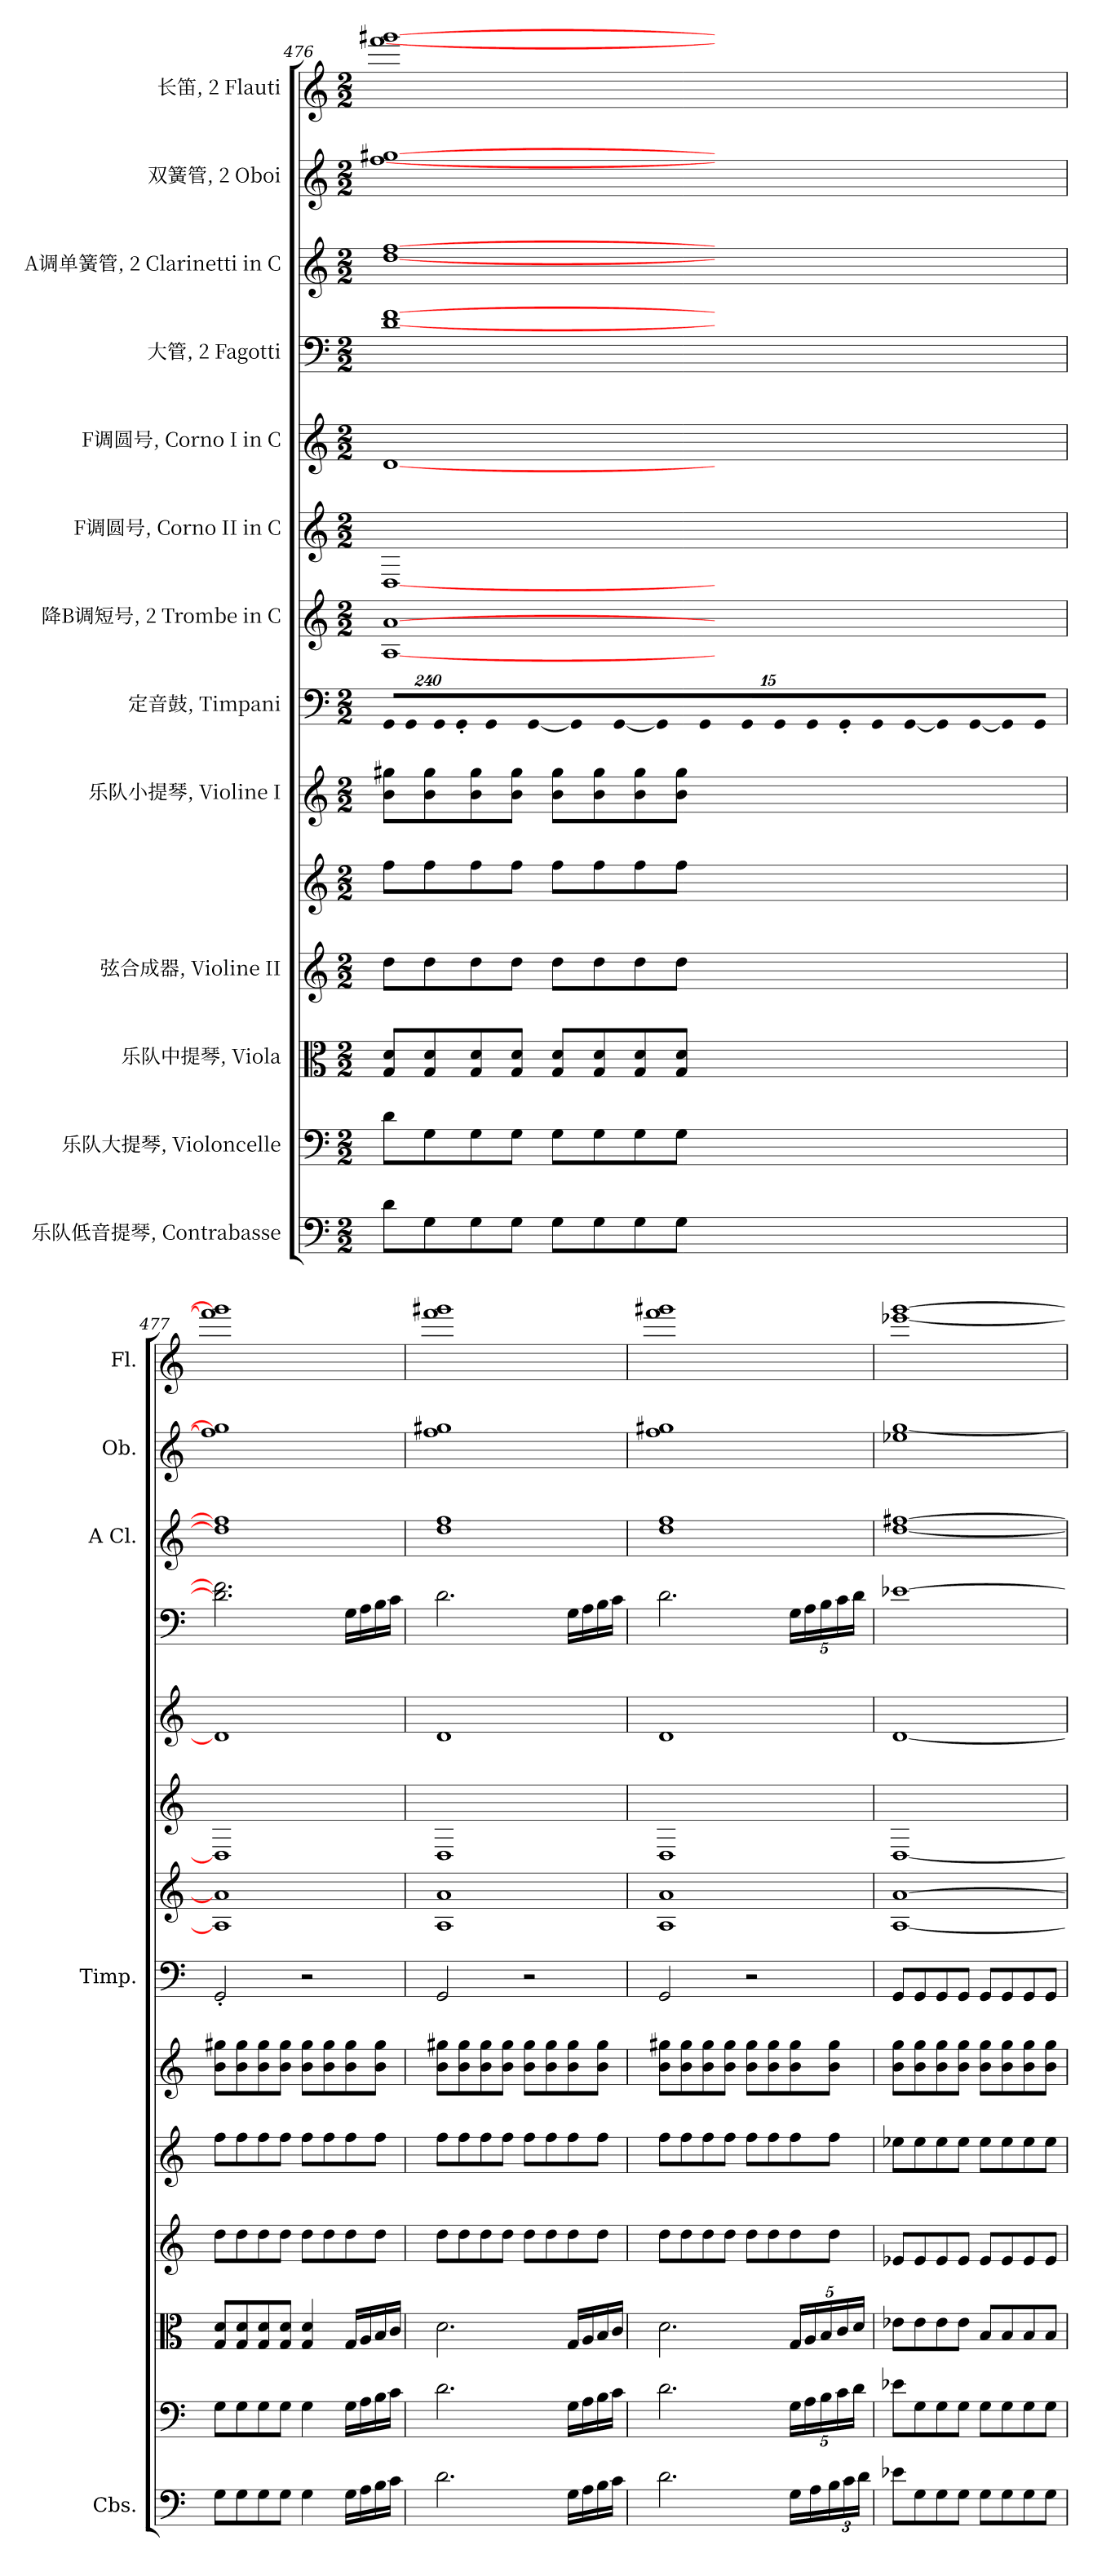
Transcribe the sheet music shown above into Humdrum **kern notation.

**kern	**kern	**kern	**kern	**kern	**kern	**kern	**kern	**kern	**kern	**kern	**kern	**kern	**kern
*part13	*part12	*part11	*part10	*part10	*part9	*part8	*part7	*part6	*part5	*part4	*part3	*part2	*part1
*staff14	*staff13	*staff12	*staff11	*staff10	*staff9	*staff8	*staff7	*staff6	*staff5	*staff4	*staff3	*staff2	*staff1
*I"乐队低音提琴, Contrabasse	*I"乐队大提琴, Violoncelle	*I"乐队中提琴, Viola	*I"弦合成器, Violine II	*	*I"乐队小提琴, Violine I	*I"定音鼓, Timpani	*I"降B调短号, 2 Trombe in C	*I"F调圆号, Corno II in C	*I"F调圆号, Corno I in C	*I"大管, 2 Fagotti	*I"A调单簧管, 2 Clarinetti in C	*I"双簧管, 2 Oboi	*I"长笛, 2 Flauti
*I'Cbs.	*	*	*	*	*	*I'Timp.	*	*	*	*	*I'A Cl.	*I'Ob.	*I'Fl.
!!LO:PB:g=z
*clefF4	*clefF4	*clefC3	*clefG2	*clefG2	*clefG2	*clefF4	*clefG2	*clefG2	*clefG2	*clefF4	*clefG2	*clefG2	*clefG2
*ITrd7c12	*	*	*	*	*	*	*ITrd1c2	*ITrd4c7	*ITrd4c7	*	*ITrd2c3	*	*
*k[]	*k[]	*k[]	*k[]	*k[]	*k[]	*k[]	*k[b-e-]	*k[b-]	*k[b-]	*k[]	*k[f#c#g#]	*k[]	*k[]
*M2/2	*M2/2	*M2/2	*M2/2	*M2/2	*M2/2	*M2/2	*M2/2	*M2/2	*M2/2	*M2/2	*M2/2	*M2/2	*M2/2
*MM280	*MM280	*MM280	*MM280	*MM280	*MM280	*MM280	*MM280	*MM280	*MM280	*MM280	*MM280	*MM280	*MM280
*	*	*	*	*	*	*Xbrackettup	*	*	*	*	*	*	*
=476	=476	=476	=476	=476	=476	=476	=476	=476	=476	=476	=476	=476	=476
!	!	!	!	!	!	!LO:N:vis=16	!	!	!	!	!	!	!
8D\L	8d\L	8G/ 8d/L	8dd\L	8ff\L	8b\ 8gg#X\L	1920%137GG/LL	[1G [1g	[1GG	[1G	[1d [1f	[1b [1dd	[1ff [1gg#X	[1fff [1ggg#X
!	!	!	!	!	!	!LO:N:vis=16	!	!	!	!	!	!	!
.	.	.	.	.	.	1920%137GG/	.	.	.	.	.	.	.
8GG\	8G\	8G/ 8d/	8dd\	8ff\	8b\ 8gg#\	.	.	.	.	.	.	.	.
!	!	!	!	!	!	!LO:N:vis=16	!	!	!	!	!	!	!
.	.	.	.	.	.	1920%137GG/	.	.	.	.	.	.	.
!	!	!	!	!	!	!LO:N:vis=16	!	!	!	!	!	!	!
.	.	.	.	.	.	1920%137GG'/	.	.	.	.	.	.	.
8GG\	8G\	8G/ 8d/	8dd\	8ff\	8b\ 8gg#\	.	.	.	.	.	.	.	.
.	.	.	.	.	.	1920ryy	.	.	.	.	.	.	.
!	!	!	!	!	!	!LO:N:vis=32	!	!	!	!	!	!	!
.	.	.	.	.	.	640%23GG/L	.	.	.	.	.	.	.
!	!	!	!	!	!	!LO:N:vis=32	!	!	!	!	!	!	!
.	.	.	.	.	.	[640%23GG/	.	.	.	.	.	.	.
!	!	!	!	!	!	!LO:N:vis=32	!	!	!	!	!	!	!
.	.	.	.	.	.	640%23GG/]	.	.	.	.	.	.	.
8GG\J	8G\J	8G/ 8d/J	8dd\J	8ff\J	8b\ 8gg#\J	.	.	.	.	.	.	.	.
!	!	!	!	!	!	!LO:N:vis=32	!	!	!	!	!	!	!
.	.	.	.	.	.	[640%23GG/	.	.	.	.	.	.	.
!	!	!	!	!	!	!LO:N:vis=32	!	!	!	!	!	!	!
.	.	.	.	.	.	640%23GG/]	.	.	.	.	.	.	.
!	!	!	!	!	!	!LO:N:vis=32	!	!	!	!	!	!	!
.	.	.	.	.	.	640%23GG/JJJ	.	.	.	.	.	.	.
8GG\L	8G\L	8G/ 8d/L	8dd\L	8ff\L	8b\ 8gg#\L	.	.	.	.	.	.	.	.
!	!	!	!	!	!	!LO:N:vis=16	!	!	!	!	!	!	!
.	.	.	.	.	.	1920%137GG/LL	.	.	.	.	.	.	.
!	!	!	!	!	!	!LO:N:vis=16	!	!	!	!	!	!	!
.	.	.	.	.	.	1920%137GG/	.	.	.	.	.	.	.
8GG\	8G\	8G/ 8d/	8dd\	8ff\	8b\ 8gg#\	.	.	.	.	.	.	.	.
!	!	!	!	!	!	!LO:N:vis=16	!	!	!	!	!	!	!
.	.	.	.	.	.	1920%137GG/	.	.	.	.	.	.	.
!	!	!	!	!	!	!LO:N:vis=16	!	!	!	!	!	!	!
.	.	.	.	.	.	1920%137GG'/	.	.	.	.	.	.	.
8GG\	8G\	8G/ 8d/	8dd\	8ff\	8b\ 8gg#\	.	.	.	.	.	.	.	.
!	!	!	!	!	!	!LO:N:vis=32	!	!	!	!	!	!	!
.	.	.	.	.	.	640%23GG/L	.	.	.	.	.	.	.
!	!	!	!	!	!	!LO:N:vis=32	!	!	!	!	!	!	!
.	.	.	.	.	.	[640%23GG/	.	.	.	.	.	.	.
!	!	!	!	!	!	!LO:N:vis=32	!	!	!	!	!	!	!
.	.	.	.	.	.	640%23GG/]	.	.	.	.	.	.	.
8GG\J	8G\J	8G/ 8d/J	8dd\J	8ff\J	8b\ 8gg#\J	.	.	.	.	.	.	.	.
!	!	!	!	!	!	!LO:N:vis=32	!	!	!	!	!	!	!
.	.	.	.	.	.	[640%23GG/	.	.	.	.	.	.	.
!	!	!	!	!	!	!LO:N:vis=32	!	!	!	!	!	!	!
.	.	.	.	.	.	640%23GG/]	.	.	.	.	.	.	.
!	!	!	!	!	!	!LO:N:vis=32	!	!	!	!	!	!	!
.	.	.	.	.	.	640%23GG/JJJ	.	.	.	.	.	.	.
384ryy	384ryy	384ryy	384ryy	384ryy	384ryy	.	384ryy	384ryy	384ryy	384ryy	384ryy	384ryy	384ryy
=477	=477	=477	=477	=477	=477	=477	=477	=477	=477	=477	=477	=477	=477
*	*	*	*	*	*	*	*	*	*	*	*	*	*MM280
8GG\L	8G\L	8G/ 8d/L	8dd\L	8ff\L	8b\ 8gg#X\L	2GG'/	1G] 1g]	1GG]	1G]	2.d\] 2.f\]	1b] 1dd]	1ff] 1gg#]	1fff] 1ggg#]
8GG\	8G\	8G/ 8d/	8dd\	8ff\	8b\ 8gg#\	.	.	.	.	.	.	.	.
8GG\	8G\	8G/ 8d/	8dd\	8ff\	8b\ 8gg#\	.	.	.	.	.	.	.	.
8GG\J	8G\J	8G/ 8d/J	8dd\J	8ff\J	8b\ 8gg#\J	.	.	.	.	.	.	.	.
4GG\	4G\	4G/ 4d/	8dd\L	8ff\L	8b\ 8gg#\L	2r	.	.	.	.	.	.	.
.	.	.	8dd\	8ff\	8b\ 8gg#\	.	.	.	.	.	.	.	.
16GG\LL	16G\LL	16G/LL	8dd\	8ff\	8b\ 8gg#\	.	.	.	.	16G\LL	.	.	.
16AA\	16A\	16A/	.	.	.	.	.	.	.	16A\	.	.	.
16BB\	16B\	16B/	8dd\J	8ff\J	8b\ 8gg#\J	.	.	.	.	16B\	.	.	.
16C\JJ	16c\JJ	16c/JJ	.	.	.	.	.	.	.	16c\JJ	.	.	.
!!LO:PB:g=z
=478	=478	=478	=478	=478	=478	=478	=478	=478	=478	=478	=478	=478	=478
*	*	*	*	*	*	*	*	*	*	*	*	*	*MM280
2.D\	2.d\	2.d\	8dd\L	8ff\L	8b\ 8gg#X\L	2GG/	1G 1g	1GG	1G	2.d\	1b 1dd	1ff 1gg#X	1fff 1ggg#X
.	.	.	8dd\	8ff\	8b\ 8gg#\	.	.	.	.	.	.	.	.
.	.	.	8dd\	8ff\	8b\ 8gg#\	.	.	.	.	.	.	.	.
.	.	.	8dd\J	8ff\J	8b\ 8gg#\J	.	.	.	.	.	.	.	.
.	.	.	8dd\L	8ff\L	8b\ 8gg#\L	2r	.	.	.	.	.	.	.
.	.	.	8dd\	8ff\	8b\ 8gg#\	.	.	.	.	.	.	.	.
16GG\LL	16G\LL	16G/LL	8dd\	8ff\	8b\ 8gg#\	.	.	.	.	16G\LL	.	.	.
16AA\	16A\	16A/	.	.	.	.	.	.	.	16A\	.	.	.
16BB\	16B\	16B/	8dd\J	8ff\J	8b\ 8gg#\J	.	.	.	.	16B\	.	.	.
16C\JJ	16c\JJ	16c/JJ	.	.	.	.	.	.	.	16c\JJ	.	.	.
=479	=479	=479	=479	=479	=479	=479	=479	=479	=479	=479	=479	=479	=479
*	*	*	*	*	*	*	*	*	*	*	*	*	*MM280
2.D\	2.d\	2.d\	8dd\L	8ff\L	8b\ 8gg#X\L	2GG/	1G 1g	1GG	1G	2.d\	1b 1dd	1ff 1gg#X	1fff 1ggg#X
.	.	.	8dd\	8ff\	8b\ 8gg#\	.	.	.	.	.	.	.	.
.	.	.	8dd\	8ff\	8b\ 8gg#\	.	.	.	.	.	.	.	.
.	.	.	8dd\J	8ff\J	8b\ 8gg#\J	.	.	.	.	.	.	.	.
.	.	.	8dd\L	8ff\L	8b\ 8gg#\L	2r	.	.	.	.	.	.	.
.	.	.	8dd\	8ff\	8b\ 8gg#\	.	.	.	.	.	.	.	.
*	*Xbrackettup	*Xbrackettup	*	*	*	*	*	*	*	*Xbrackettup	*	*	*
16GG\LL	20G\LL	20G/LL	8dd\	8ff\	8b\ 8gg#\	.	.	.	.	20G\LL	.	.	.
.	20A\	20A/	.	.	.	.	.	.	.	20A\	.	.	.
16AA\	.	.	.	.	.	.	.	.	.	.	.	.	.
.	20B\	20B/	.	.	.	.	.	.	.	20B\	.	.	.
*Xbrackettup	*	*	*	*	*	*	*	*	*	*	*	*	*
24BB\	.	.	8dd\J	8ff\J	8b\ 8gg#\J	.	.	.	.	.	.	.	.
.	20c\	20c/	.	.	.	.	.	.	.	20c\	.	.	.
24C\	.	.	.	.	.	.	.	.	.	.	.	.	.
.	20d\JJ	20d/JJ	.	.	.	.	.	.	.	20d\JJ	.	.	.
24D\JJ	.	.	.	.	.	.	.	.	.	.	.	.	.
=480	=480	=480	=480	=480	=480	=480	=480	=480	=480	=480	=480	=480	=480
*	*	*	*	*	*	*	*	*	*	*	*	*	*MM280
*	*	*	*	*	*	*	*	*	*	*	*^	*^	*^
8E-X\L	8e-X\L	8e-X\L	8e-X/L	8ee-X\L	8b\ 8gg\L	8GG/L	[1G [1g	[1GG	[1G	[1e-X	[1dd#X	[1b	1ee-X	[1gg	[1ggg	[1eee-X
8GG\	8G\	8e-\	8e-/	8ee-\	8b\ 8gg\	8GG/	.	.	.	.	.	.	.	.	.	.
8GG\	8G\	8e-\	8e-/	8ee-\	8b\ 8gg\	8GG/	.	.	.	.	.	.	.	.	.	.
8GG\J	8G\J	8e-\J	8e-/J	8ee-\J	8b\ 8gg\J	8GG/J	.	.	.	.	.	.	.	.	.	.
8GG\L	8G\L	8B/L	8e-/L	8ee-\L	8b\ 8gg\L	8GG/L	.	.	.	.	.	.	.	.	.	.
8GG\	8G\	8B/	8e-/	8ee-\	8b\ 8gg\	8GG/	.	.	.	.	.	.	.	.	.	.
8GG\	8G\	8B/	8e-/	8ee-\	8b\ 8gg\	8GG/	.	.	.	.	.	.	.	.	.	.
8GG\J	8G\J	8B/J	8e-/J	8ee-\J	8b\ 8gg\J	8GG/J	.	.	.	.	.	.	.	.	.	.
*	*	*	*	*	*	*	*	*	*	*	*v	*v	*	*	*v	*v
*	*	*	*	*	*	*	*	*	*	*	*	*v	*v	*
=	=	=	=	=	=	=	=	=	=	=	=	=	=
*-	*-	*-	*-	*-	*-	*-	*-	*-	*-	*-	*-	*-	*-
